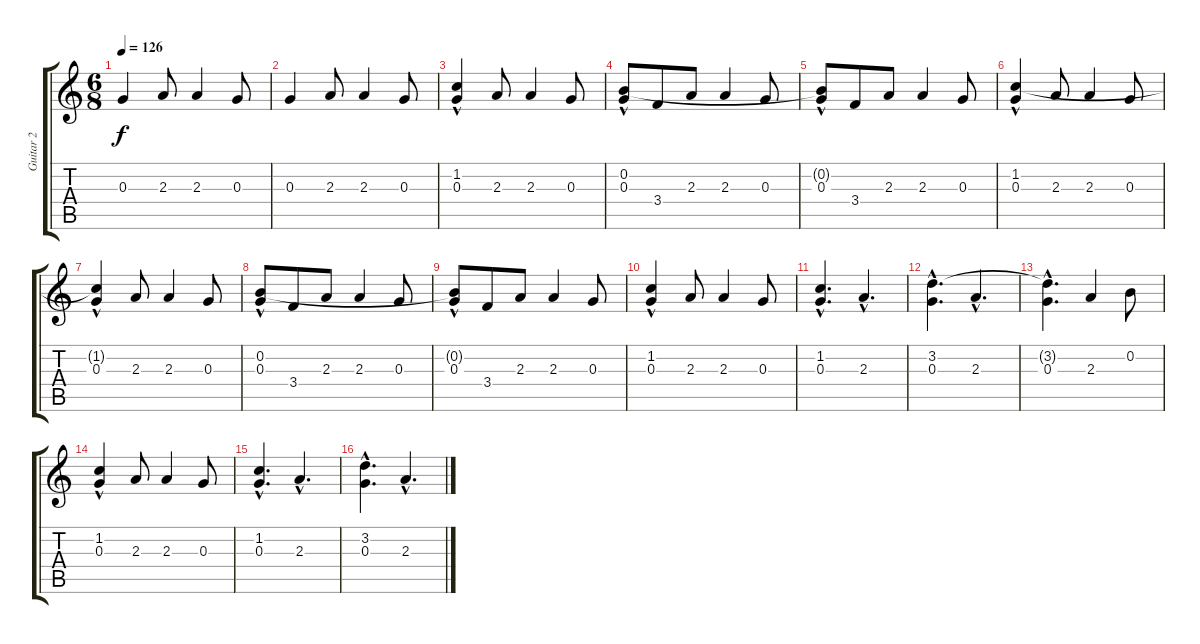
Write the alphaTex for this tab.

\track ("Guitar 2" "Guitar 2") {instrument acousticguitarnylon}
\staff {score tabs}
\tuning (E4 B3 G3 D3 A2 E2) {hide}
\ts (6 8)
\tempo 126
\clef g2
\ks c
0.3.4{dy f instrument acousticguitarnylon} 2.3.8 2.3.4 0.3.8 |
0.3.4 2.3.8 2.3.4 0.3.8 |
(1.2{hac} 0.3).4 2.3.8 2.3.4 0.3.8 |
(0.2{hac} 0.3).8 3.4.8 2.3.8 2.3.4 0.3.8 |
(0.2{hac t} 0.3).8 3.4.8 2.3.8 2.3.4 0.3.8 |
(1.2{hac} 0.3).4 2.3.8 2.3.4 0.3.8 |
(1.2{hac t} 0.3).4 2.3.8 2.3.4 0.3.8 |
(0.2{hac} 0.3).8 3.4.8 2.3.8 2.3.4 0.3.8 |
(0.2{hac t} 0.3).8 3.4.8 2.3.8 2.3.4 0.3.8 |
(1.2{hac} 0.3).4 2.3.8 2.3.4 0.3.8 |
(1.2{hac} 0.3{hac}).4{d} 2.3{hac}.4{d} |
(3.2{hac} 0.3{hac}).4{d} 2.3{hac}.4{d} |
(3.2{hac t} 0.3{hac}).4{d} 2.3.4 0.2.8 |
(1.2{hac} 0.3).4 2.3.8 2.3.4 0.3.8 |
(1.2{hac} 0.3{hac}).4{d} 2.3{hac}.4{d} |
(3.2{hac} 0.3{hac}).4{d} 2.3{hac}.4{d}
